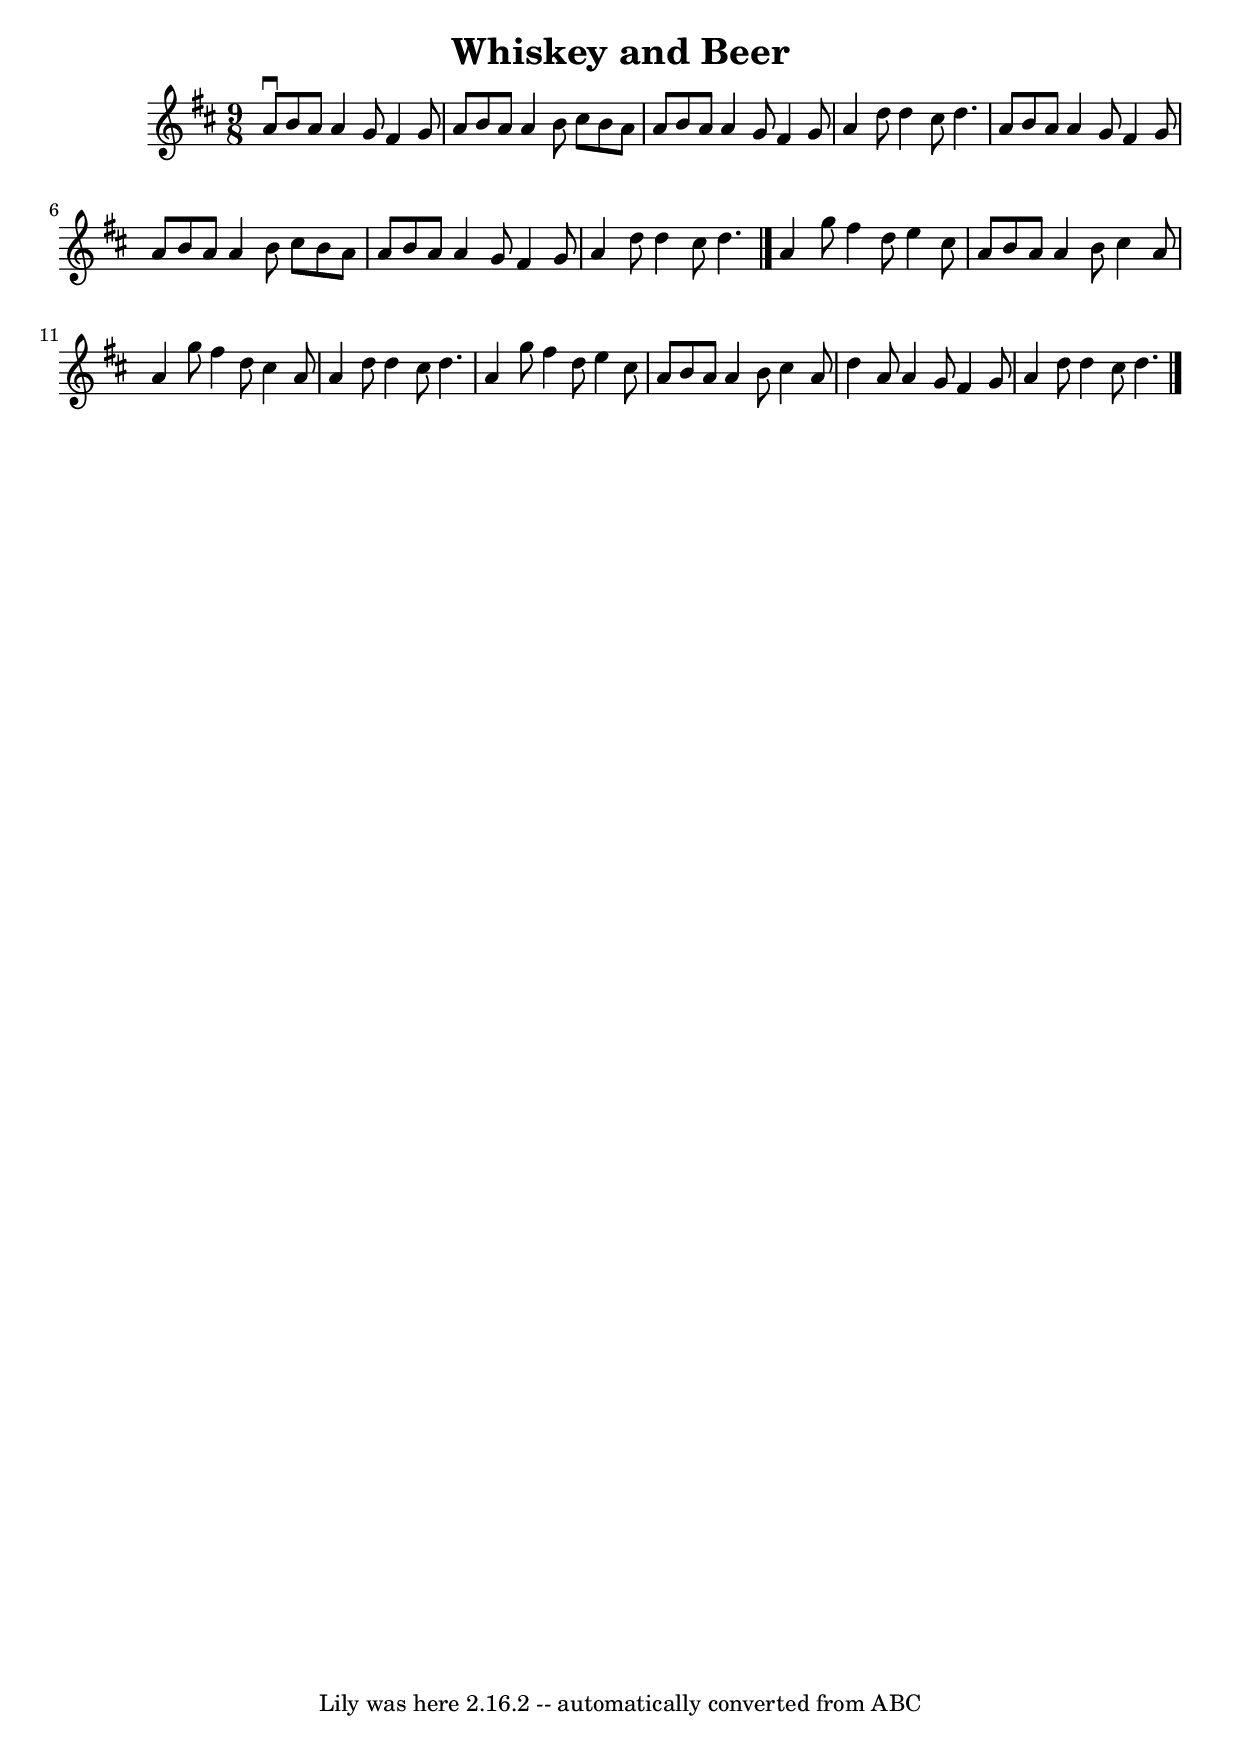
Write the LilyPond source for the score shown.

\version "2.7.40"
\include "Mammoth.ily"
\header {
	book = "Ryan's Mammoth Collection"
	crossRefNumber = "1"
	footnotes = "\\\\87 453"
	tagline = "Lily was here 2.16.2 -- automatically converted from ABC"
	title = "Whiskey and Beer"
}
voicedefault =  {
\set Score.defaultBarType = "empty"

\time 9/8 \key d \major a'8^\downbow b'8 a'8 a'4 g'8 fis'4    
g'8    |
 a'8 b'8 a'8 a'4 b'8 cis''8 b'8 a'8    
|
 a'8 b'8 a'8 a'4 g'8 fis'4 g'8    |
 a'4    
d''8 d''4 cis''8 d''4.    |
 a'8 b'8 a'8 a'4 g'8 
 fis'4 g'8    |
 a'8 b'8 a'8 a'4 b'8 cis''8 b'8  
 a'8    |
 a'8 b'8 a'8 a'4 g'8 fis'4 g'8    |
 
 a'4 d''8 d''4 cis''8 d''4.    \bar "|." a'4 g''8 fis''4 
 d''8 e''4 cis''8    |
 a'8 b'8 a'8 a'4 b'8    
cis''4 a'8    |
 a'4 g''8 fis''4 d''8 cis''4 a'8    
|
 a'4 d''8 d''4 cis''8 d''4.    |
 a'4 g''8   
 fis''4 d''8 e''4 cis''8    |
 a'8 b'8 a'8 a'4 b'8 
 cis''4 a'8    |
 d''4 a'8 a'4 g'8 fis'4 g'8    
|
 a'4 d''8 d''4 cis''8 d''4.    \bar "|."   
}

\score{
    <<

	\context Staff="default"
	{
	    \voicedefault 
	}

    >>
	\layout {
	}
	\midi {}
}
